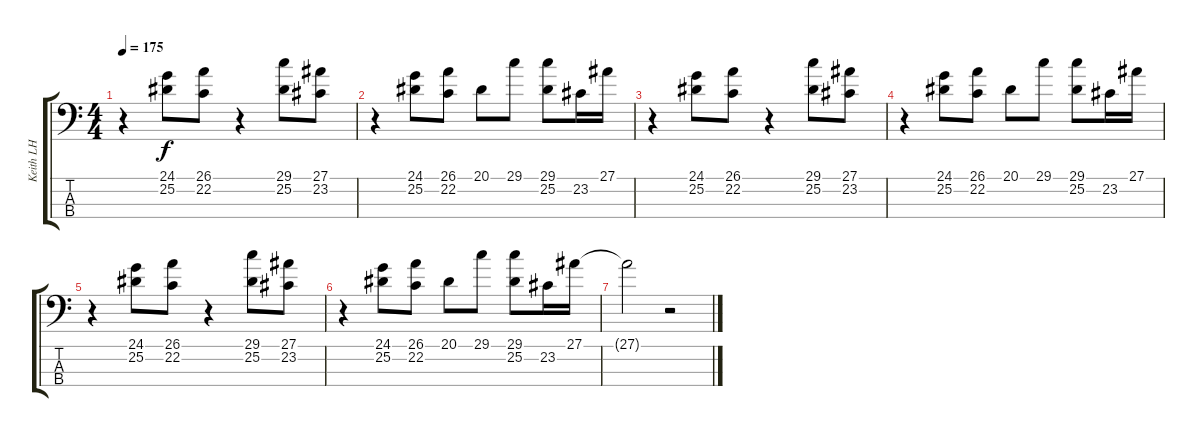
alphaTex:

\track ("Keith LH" "Keith LH") {instrument lead8bassandlead}
\staff {score tabs}
\tuning (G2 D2 A1 E1) {hide}
\ts (4 4)
\tempo 175
\clef f4
\ks c
r.4{dy f} (24.1 25.2).8 (26.1 22.2).8 r.4 (29.1 25.2).8 (27.1 23.2).8 |
r.4 (24.1 25.2).8 (26.1 22.2).8 20.1.8 29.1.8 (29.1 25.2).8 23.2.16 27.1.16 |
r.4 (24.1 25.2).8 (26.1 22.2).8 r.4 (29.1 25.2).8 (27.1 23.2).8 |
r.4 (24.1 25.2).8 (26.1 22.2).8 20.1.8 29.1.8 (29.1 25.2).8 23.2.16 27.1.16 |
r.4 (24.1 25.2).8 (26.1 22.2).8 r.4 (29.1 25.2).8 (27.1 23.2).8 |
r.4 (24.1 25.2).8 (26.1 22.2).8 20.1.8 29.1.8 (29.1 25.2).8 23.2.16 27.1.16 |
27.1{t}.2 r.2
